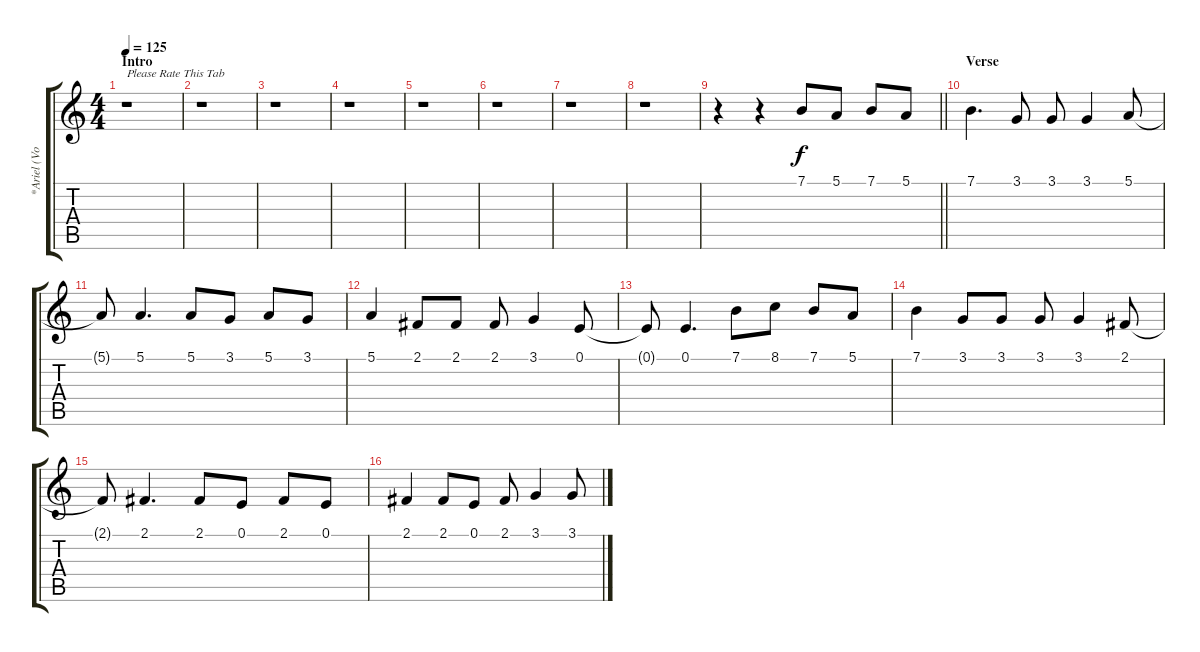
\track ("*Ariel (Vocal)" "*Ariel (Vo") {instrument oboe}
\staff {score tabs}
\tuning (E4 B3 G3 D3 A2 E2) {hide}
\ts (4 4)
\section ("" "Intro")
\tempo 125
\clef g2
\ks c
r.1{txt "Please Rate This Tab" dy f instrument oboe} |
r.1 |
r.1 |
r.1 |
r.1 |
r.1 |
r.1 |
r.1 |
\barLineRight lightlight
r.4 r.4 7.1.8 5.1.8 7.1.8 5.1.8 |
\section ("" "Verse")
7.1.4{d} 3.1.8 3.1.8 3.1.4 5.1.8 |
5.1{t}.8 5.1.4{d} 5.1.8 3.1.8 5.1.8 3.1.8 |
5.1.4 2.1.8 2.1.8 2.1.8 3.1.4 0.1.8 |
0.1{t}.8 0.1.4{d} 7.1.8 8.1.8 7.1.8 5.1.8 |
7.1.4 3.1.8 3.1.8 3.1.8 3.1.4 2.1.8 |
2.1{t}.8 2.1.4{d} 2.1.8 0.1.8 2.1.8 0.1.8 |
2.1.4 2.1.8 0.1.8 2.1.8 3.1.4 3.1.8
